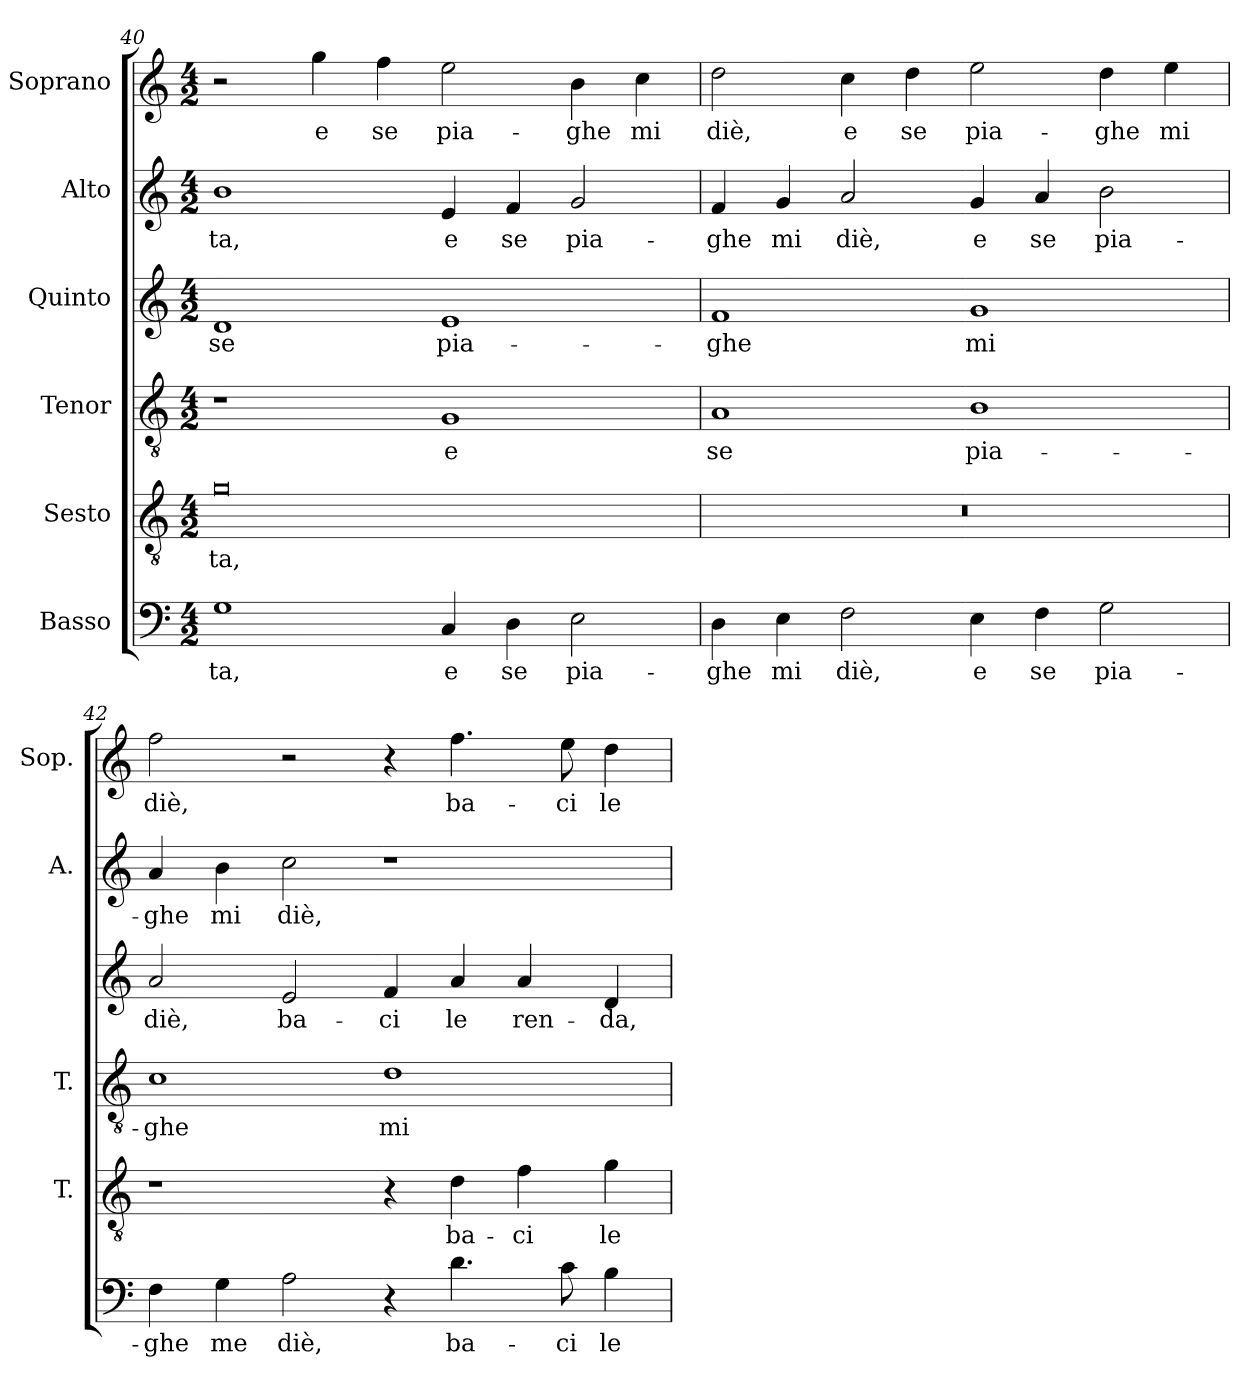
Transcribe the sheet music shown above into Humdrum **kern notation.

**kern	**text	**kern	**text	**kern	**text	**kern	**text	**kern	**text	**kern	**text
*part6	*part6	*part5	*part5	*part4	*part4	*part3	*part3	*part2	*part2	*part1	*part1
*staff6	*staff6	*staff5	*staff5	*staff4	*staff4	*staff3	*staff3	*staff2	*staff2	*staff1	*staff1
*I"Basso	*	*I"Sesto	*	*I"Tenor	*	*I"Quinto	*	*I"Alto	*	*I"Soprano	*
*	*	*I'T.	*	*I'T.	*	*	*	*I'A.	*	*I'Sop.	*
*clefF4	*	*clefGv2	*	*clefGv2	*	*clefG2	*	*clefG2	*	*clefG2	*
*	*	*ITrd7c12	*	*ITrd7c12	*	*	*	*	*	*	*
*k[]	*	*k[]	*	*k[]	*	*k[]	*	*k[]	*	*k[]	*
*C:	*	*C:	*	*C:	*	*C:	*	*C:	*	*C:	*
*M4/2	*	*M4/2	*	*M4/2	*	*M4/2	*	*M4/2	*	*M4/2	*
=40	=40	=40	=40	=40	=40	=40	=40	=40	=40	=40	=40
!	!LO:LY:b:color=#000000	!	!	!	!	!	!	!	!	!	!
!	!	!	!LO:LY:b:color=#000000	!	!	!	!	!	!	!	!
!	!	!	!	!	!	!	!LO:LY:b:color=#000000	!	!	!	!
!	!	!	!	!	!	!	!	!	!LO:LY:b:color=#000000	!	!
1Gi	-ta,	0Gi	-ta,	1r	.	1di	se	1bi	-ta,	2r	.
!	!	!	!	!	!	!	!	!	!	!	!LO:LY:b:color=#000000
.	.	.	.	.	.	.	.	.	.	4ggi\	e
!	!	!	!	!	!	!	!	!	!	!	!LO:LY:b:color=#000000
.	.	.	.	.	.	.	.	.	.	4ffi\	se
!	!LO:LY:b:color=#000000	!	!	!	!	!	!	!	!	!	!
!	!	!	!	!	!LO:LY:b:color=#000000	!	!	!	!	!	!
!	!	!	!	!	!	!	!LO:LY:b:color=#000000	!	!	!	!
!	!	!	!	!	!	!	!	!	!LO:LY:b:color=#000000	!	!
!	!	!	!	!	!	!	!	!	!	!	!LO:LY:b:color=#000000
4Ci/	e	.	.	1GGi	e	1ei	pia-	4ei/	e	2eei\	pia-
!	!LO:LY:b:color=#000000	!	!	!	!	!	!	!	!	!	!
!	!	!	!	!	!	!	!	!	!LO:LY:b:color=#000000	!	!
4Di\	se	.	.	.	.	.	.	4fi/	se	.	.
!	!LO:LY:b:color=#000000	!	!	!	!	!	!	!	!	!	!
!	!	!	!	!	!	!	!	!	!LO:LY:b:color=#000000	!	!
!	!	!	!	!	!	!	!	!	!	!	!LO:LY:b:color=#000000
2Ei\	pia-	.	.	.	.	.	.	2gi/	pia-	4bi\	-ghe
!	!	!	!	!	!	!	!	!	!	!	!LO:LY:b:color=#000000
.	.	.	.	.	.	.	.	.	.	4cci\	mi
=41	=41	=41	=41	=41	=41	=41	=41	=41	=41	=41	=41
!	!LO:LY:b:color=#000000	!LO:N:vis=1	!	!	!	!	!	!	!	!	!
!	!	!	!	!	!LO:LY:b:color=#000000	!	!	!	!	!	!
!	!	!	!	!	!	!	!LO:LY:b:color=#000000	!	!	!	!
!	!	!	!	!	!	!	!	!	!LO:LY:b:color=#000000	!	!
!	!	!	!	!	!	!	!	!	!	!	!LO:LY:b:color=#000000
4Di\	-ghe	0r	.	1AAi	se	1fi	-ghe	4fi/	-ghe	2ddi\	diè,
!	!LO:LY:b:color=#000000	!	!	!	!	!	!	!	!	!	!
!	!	!	!	!	!	!	!	!	!LO:LY:b:color=#000000	!	!
4Ei\	mi	.	.	.	.	.	.	4gi/	mi	.	.
!	!LO:LY:b:color=#000000	!	!	!	!	!	!	!	!	!	!
!	!	!	!	!	!	!	!	!	!LO:LY:b:color=#000000	!	!
!	!	!	!	!	!	!	!	!	!	!	!LO:LY:b:color=#000000
2Fi\	diè,	.	.	.	.	.	.	2ai/	diè,	4cci\	e
!	!	!	!	!	!	!	!	!	!	!	!LO:LY:b:color=#000000
.	.	.	.	.	.	.	.	.	.	4ddi\	se
!	!LO:LY:b:color=#000000	!	!	!	!	!	!	!	!	!	!
!	!	!	!	!	!LO:LY:b:color=#000000	!	!	!	!	!	!
!	!	!	!	!	!	!	!LO:LY:b:color=#000000	!	!	!	!
!	!	!	!	!	!	!	!	!	!LO:LY:b:color=#000000	!	!
!	!	!	!	!	!	!	!	!	!	!	!LO:LY:b:color=#000000
4Ei\	e	.	.	1BBi	pia-	1gi	mi	4gi/	e	2eei\	pia-
!	!LO:LY:b:color=#000000	!	!	!	!	!	!	!	!	!	!
!	!	!	!	!	!	!	!	!	!LO:LY:b:color=#000000	!	!
4Fi\	se	.	.	.	.	.	.	4ai/	se	.	.
!	!LO:LY:b:color=#000000	!	!	!	!	!	!	!	!	!	!
!	!	!	!	!	!	!	!	!	!LO:LY:b:color=#000000	!	!
!	!	!	!	!	!	!	!	!	!	!	!LO:LY:b:color=#000000
2Gi\	pia-	.	.	.	.	.	.	2bi\	pia-	4ddi\	-ghe
!	!	!	!	!	!	!	!	!	!	!	!LO:LY:b:color=#000000
.	.	.	.	.	.	.	.	.	.	4eei\	mi
!!LO:LB:g=z
=42	=42	=42	=42	=42	=42	=42	=42	=42	=42	=42	=42
!	!LO:LY:b:color=#000000	!	!	!	!	!	!	!	!	!	!
!	!	!	!	!	!LO:LY:b:color=#000000	!	!	!	!	!	!
!	!	!	!	!	!	!	!LO:LY:b:color=#000000	!	!	!	!
!	!	!	!	!	!	!	!	!	!LO:LY:b:color=#000000	!	!
!	!	!	!	!	!	!	!	!	!	!	!LO:LY:b:color=#000000
4Fi\	-ghe	1r	.	1Ci	-ghe	2ai/	diè,	4ai/	-ghe	2ffi\	diè,
!	!LO:LY:b:color=#000000	!	!	!	!	!	!	!	!	!	!
!	!	!	!	!	!	!	!	!	!LO:LY:b:color=#000000	!	!
4Gi\	me	.	.	.	.	.	.	4bi\	mi	.	.
!	!LO:LY:b:color=#000000	!	!	!	!	!	!	!	!	!	!
!	!	!	!	!	!	!	!LO:LY:b:color=#000000	!	!	!	!
!	!	!	!	!	!	!	!	!	!LO:LY:b:color=#000000	!	!
2Ai\	diè,	.	.	.	.	2ei/	ba-	2cci\	diè,	2r	.
!	!	!	!	!	!LO:LY:b:color=#000000	!	!	!	!	!	!
!	!	!	!	!	!	!	!LO:LY:b:color=#000000	!	!	!	!
4r	.	4r	.	1Di	mi	4fi/	-ci	1r	.	4r	.
!	!LO:LY:b:color=#000000	!	!	!	!	!	!	!	!	!	!
!	!	!	!LO:LY:b:color=#000000	!	!	!	!	!	!	!	!
!	!	!	!	!	!	!	!LO:LY:b:color=#000000	!	!	!	!
!	!	!	!	!	!	!	!	!	!	!	!LO:LY:b:color=#000000
4.di\	ba-	4Di\	ba-	.	.	4ai/	le	.	.	4.ffi\	ba-
!	!	!	!LO:LY:b:color=#000000	!	!	!	!	!	!	!	!
!	!	!	!	!	!	!	!LO:LY:b:color=#000000	!	!	!	!
.	.	4Fi\	-ci	.	.	4ai/	ren-	.	.	.	.
!	!LO:LY:b:color=#000000	!	!	!	!	!	!	!	!	!	!
!	!	!	!	!	!	!	!	!	!	!	!LO:LY:b:color=#000000
8ci\	-ci	.	.	.	.	.	.	.	.	8eei\	-ci
!	!LO:LY:b:color=#000000	!	!	!	!	!	!	!	!	!	!
!	!	!	!LO:LY:b:color=#000000	!	!	!	!	!	!	!	!
!	!	!	!	!	!	!	!LO:LY:b:color=#000000	!	!	!	!
!	!	!	!	!	!	!	!	!	!	!	!LO:LY:b:color=#000000
4Bi\	le	4Gi\	le	.	.	4di/	-da,	.	.	4ddi\	le
=	=	=	=	=	=	=	=	=	=	=	=
*-	*-	*-	*-	*-	*-	*-	*-	*-	*-	*-	*-
